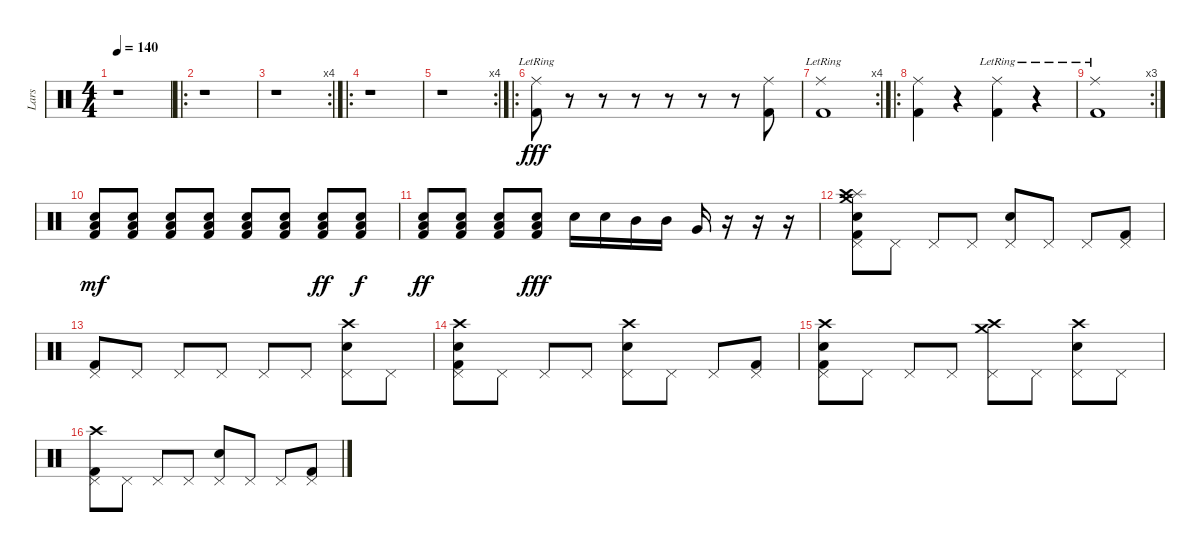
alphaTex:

\track ("Lars" "Lars") {instrument percussion}
\staff {score}
\articulation defaults
\ts (4 4)
\tempo 140
\clef neutral
\ks c
r.1{dy f} |
\ro
r.1 |
\rc 4
r.1 |
\ro
r.1 |
\rc 4
r.1 |
\ro
("Ride (middle)"{lr} "Kick (hit) 2").8{dy fff} r.8 r.8 r.8 r.8 r.8 r.8 ("Ride (middle)" "Kick (hit) 2").8 |
\rc 4
("Ride (middle)"{lr} "Kick (hit) 2").1 |
\ro
("Ride (middle)" "Kick (hit) 2").4 r.4 ("Ride (middle)" "Kick (hit) 2"{lr}).4 r.4 |
\rc 3
("Ride (middle)"{lr} "Kick (hit) 2").1 |
("Low Floor Tom (hit)" "Snare (hit) 2" "Kick (hit) 2").8{dy mf volume 14} ("Low Floor Tom (hit)" "Snare (hit) 2" "Kick (hit) 2").8 ("Low Floor Tom (hit)" "Snare (hit) 2" "Kick (hit) 2").8 ("Low Floor Tom (hit)" "Snare (hit) 2" "Kick (hit) 2").8 ("Low Floor Tom (hit)" "Snare (hit) 2" "Kick (hit) 2").8 ("Low Floor Tom (hit)" "Snare (hit) 2" "Kick (hit) 2").8 ("Low Floor Tom (hit)" "Snare (hit) 2" "Kick (hit) 2").8{dy ff} ("Low Floor Tom (hit)" "Snare (hit) 2" "Kick (hit) 2").8{dy f} |
("Low Floor Tom (hit)" "Snare (hit) 2" "Kick (hit) 2").8{dy ff} ("Low Floor Tom (hit)" "Snare (hit) 2" "Kick (hit) 2").8 ("Low Floor Tom (hit)" "Snare (hit) 2" "Kick (hit) 2").8 ("Low Floor Tom (hit)" "Snare (hit) 2" "Kick (hit) 2").8{dy fff} "Snare (hit) 2".16 "Snare (hit) 2".16 "Mid Tom (hit)".16 "Mid Tom (hit)".16 "Very Low Tom (hit)".16 r.16 r.16 r.16 |
("Crash medium (hit)" "Splash (hit)" "Pedal Hi-Hat (hit)" "Crash high (hit)" "Snare (hit) 2" "Kick (hit) 2").8 "Pedal Hi-Hat (hit)".8 "Pedal Hi-Hat (hit)".8 "Pedal Hi-Hat (hit)".8 ("Pedal Hi-Hat (hit)" "Snare (hit) 2").8 "Pedal Hi-Hat (hit)".8 "Pedal Hi-Hat (hit)".8 ("Pedal Hi-Hat (hit)" "Kick (hit) 2").8 |
("Pedal Hi-Hat (hit)" "Kick (hit) 2").8 "Pedal Hi-Hat (hit)".8 "Pedal Hi-Hat (hit)".8 "Pedal Hi-Hat (hit)".8 "Pedal Hi-Hat (hit)".8 "Pedal Hi-Hat (hit)".8 ("Crash high (hit)" "Pedal Hi-Hat (hit)" "Snare (hit) 2").8 "Pedal Hi-Hat (hit)".8 |
("Crash high (hit)" "Pedal Hi-Hat (hit)" "Snare (hit) 2" "Kick (hit) 2").8 "Pedal Hi-Hat (hit)".8 "Pedal Hi-Hat (hit)".8 "Pedal Hi-Hat (hit)".8 ("Crash high (hit)" "Pedal Hi-Hat (hit)" "Snare (hit) 2").8 "Pedal Hi-Hat (hit)".8 "Pedal Hi-Hat (hit)".8 ("Pedal Hi-Hat (hit)" "Kick (hit) 2").8 |
("Crash high (hit)" "Pedal Hi-Hat (hit)" "Snare (hit) 2" "Kick (hit) 2").8 "Pedal Hi-Hat (hit)".8 "Pedal Hi-Hat (hit)".8 "Pedal Hi-Hat (hit)".8 ("Crash medium (hit)" "Crash high (hit)" "Pedal Hi-Hat (hit)").8 "Pedal Hi-Hat (hit)".8 ("Crash high (hit)" "Pedal Hi-Hat (hit)" "Snare (hit) 2").8 "Pedal Hi-Hat (hit)".8 |
("Crash high (hit)" "Pedal Hi-Hat (hit)" "Kick (hit) 2").8 "Pedal Hi-Hat (hit)".8 "Pedal Hi-Hat (hit)".8 "Pedal Hi-Hat (hit)".8 ("Pedal Hi-Hat (hit)" "Snare (hit) 2").8 "Pedal Hi-Hat (hit)".8 "Pedal Hi-Hat (hit)".8 ("Pedal Hi-Hat (hit)" "Kick (hit) 2").8
